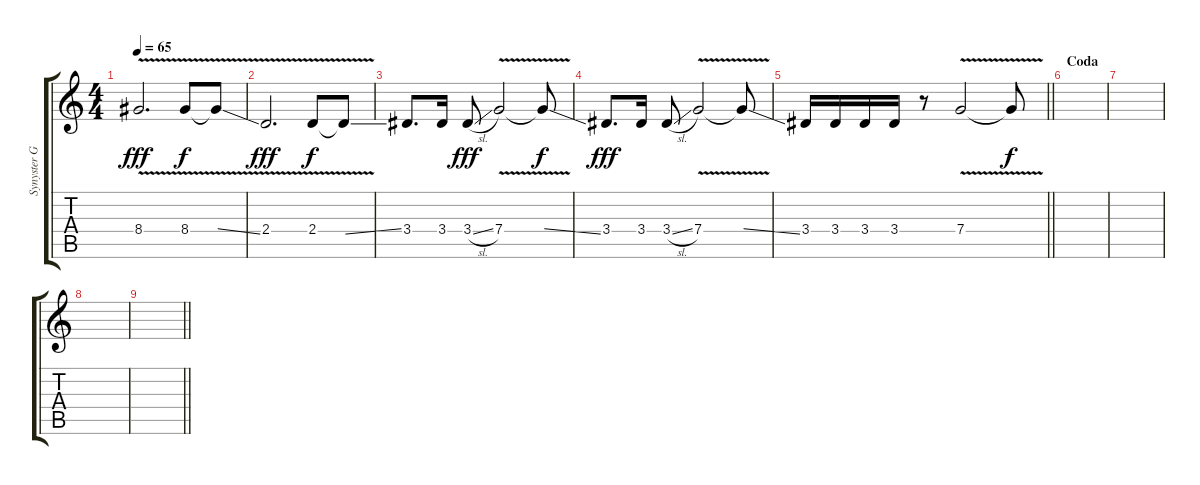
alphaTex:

\track ("Synyster Gates [Guitar]" "Synyster G") {instrument electricguitarclean}
\staff {score tabs}
\tuning (D4 A3 F3 C3 G2 C2) {hide}
\ts (4 4)
\tempo 65
\clef g2
\ks c
8.4{v}.2{d dy fff} 8.4{v}.8{dy f} 8.4{ss t}.8 |
2.4{v}.2{d dy fff} 2.4{v}.8{dy f} 2.4{ss t}.8 |
3.4.8{d} 3.4.16 3.4{sl}.8{dy fff} 7.4{v}.2 7.4{ss t}.8{dy f} |
3.4.8{d dy fff} 3.4.16 3.4{sl}.8 7.4{v}.2 7.4{ss t}.8 |
\barLineRight lightlight
3.4.16 3.4.16 3.4.16 3.4.16 r.8 7.4{v}.2 7.4{t}.8{dy f} |
\section ("" "Coda")
|
|
|
\barLineRight lightlight
